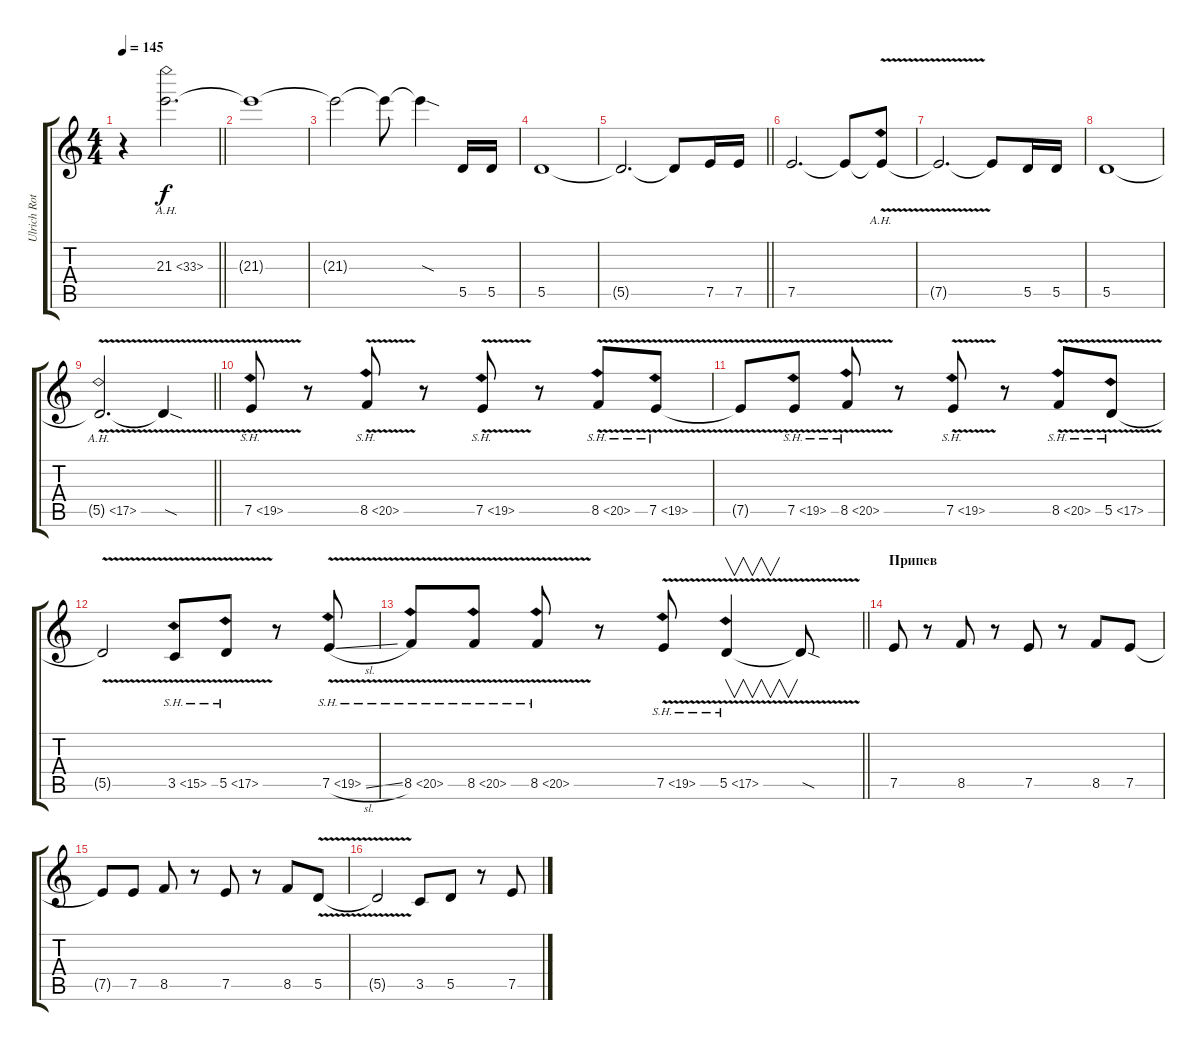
\track ("Ulrich Roth" "Ulrich Rot") {instrument electricguitarclean}
\staff {score tabs}
\tuning (E4 B3 G3 D3 A2 E2) {hide}
\ts (4 4)
\tempo 145
\clef g2
\barLineRight lightlight
\ks c
r.4{dy f} 21.3{ah 12}.2{d volume 9} |
21.3{t}.1 |
21.3{t}.2 21.3{t}.8 21.3{sod t}.4 5.5.16 5.5.16 |
5.5.1 |
\barLineRight lightlight
5.5{t}.2{d} 5.5{t}.8 7.5.16 7.5.16 |
7.5.2{d} 7.5{t}.8 7.5{ah 12 v t}.8 |
7.5{t}.2{d} 7.5{t}.8 5.5.16 5.5.16 |
5.5.1 |
\barLineRight lightlight
5.5{ah 12 v t}.2{d} 5.5{sod t}.4 |
7.5{sh 12 v}.8 r.8 8.5{sh 12 v}.8 r.8 7.5{sh 12 v}.8 r.8 8.5{sh 12 v}.8 7.5{sh 12 v}.8 |
7.5{t}.8 7.5{sh 12 v}.8 8.5{sh 12 v}.8 r.8 7.5{sh 12 v}.8 r.8 8.5{sh 12 v}.8 5.5{sh 12 v}.8 |
5.5{t}.2 3.5{sh 12 v}.8 5.5{sh 12 v}.8 r.8 7.5{sh 12 v sl}.8 |
\barLineRight lightlight
8.5{sh 12 v}.8 8.5{sh 12 v}.8 8.5{sh 12 v}.8 r.8 7.5{sh 12 v}.8 5.5{sh 12 v}.4{v} 5.5{sod t}.8 |
\section ("" "Припев")
7.5.8 r.8 8.5.8 r.8 7.5.8 r.8 8.5.8 7.5.8 |
7.5{t}.8 7.5.8 8.5.8 r.8 7.5.8 r.8 8.5.8 5.5{v}.8 |
5.5{t}.2 3.5.8 5.5.8 r.8 7.5{sl}.8
